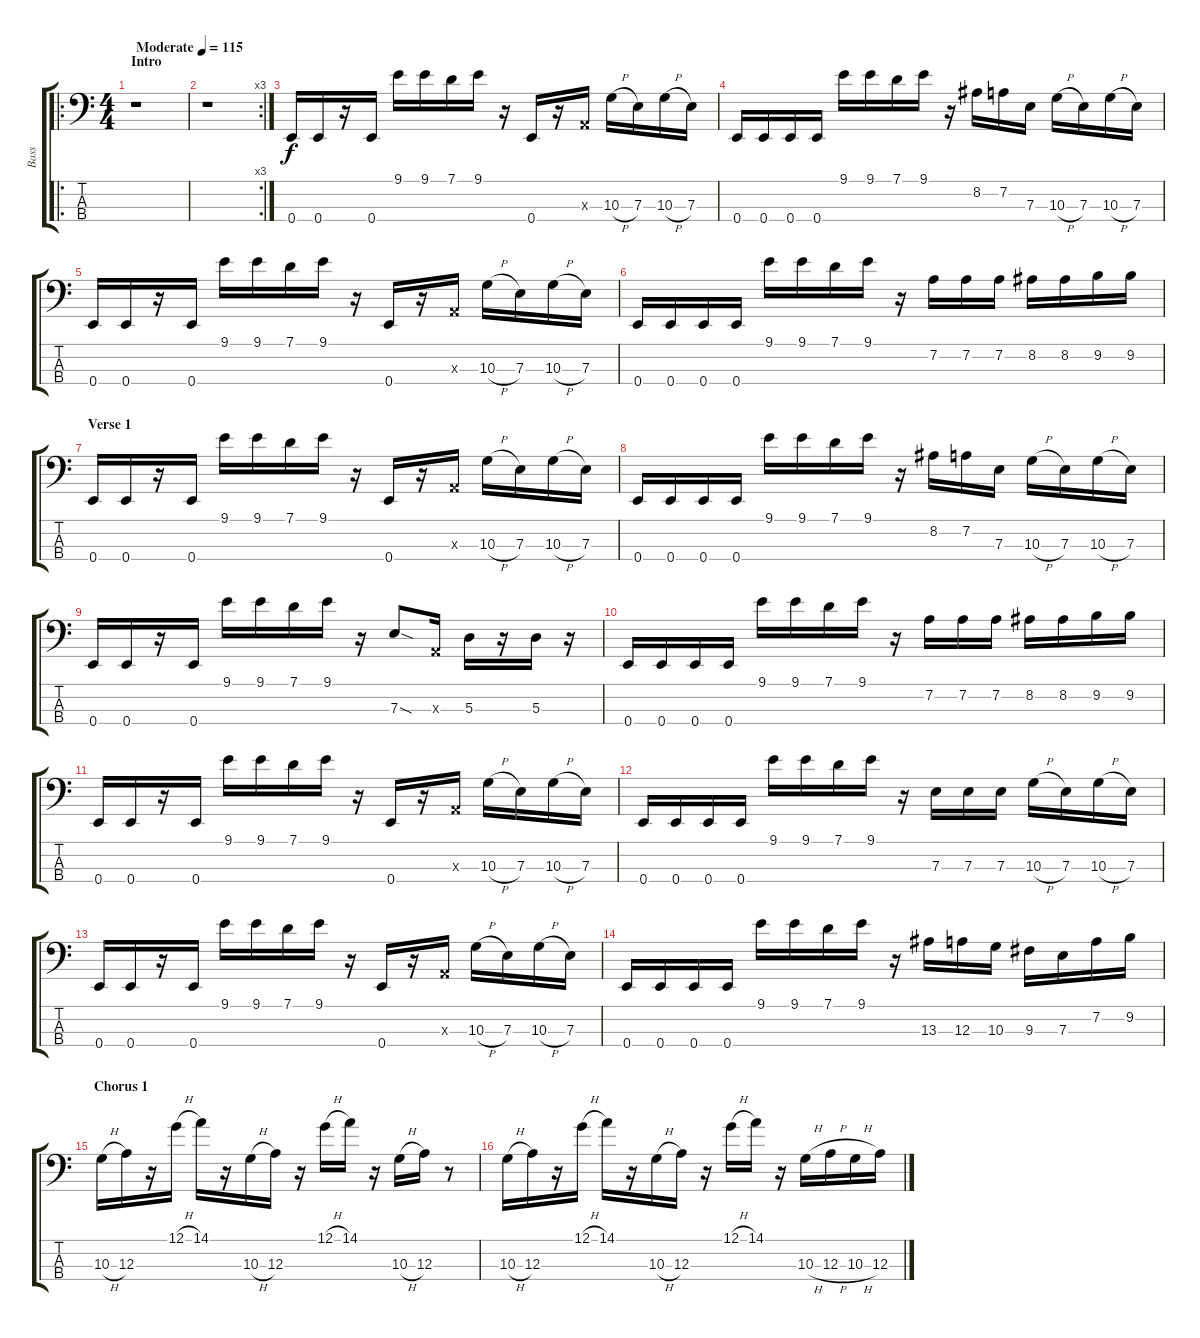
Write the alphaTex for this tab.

\track ("Bass" "Bass") {instrument electricbassfinger}
\staff {score tabs}
\tuning (G2 D2 A1 E1) {hide}
\ro
\ts (4 4)
\section ("" "Intro")
\tempo (115 "Moderate")
\clef f4
\ks c
r.1{dy f instrument electricbassfinger} |
\rc 3
r.1 |
0.4.16 0.4.16 r.16 0.4.16 9.1.16 9.1.16 7.1.16 9.1.16 r.16 0.4.16 r.16 0.3{x}.16 10.3{h}.16 7.3.16 10.3{h}.16 7.3.16 |
0.4.16 0.4.16 0.4.16 0.4.16 9.1.16 9.1.16 7.1.16 9.1.16 r.16 8.2.16 7.2.16 7.3.16 10.3{h}.16 7.3.16 10.3{h}.16 7.3.16 |
0.4.16 0.4.16 r.16 0.4.16 9.1.16 9.1.16 7.1.16 9.1.16 r.16 0.4.16 r.16 0.3{x}.16 10.3{h}.16 7.3.16 10.3{h}.16 7.3.16 |
0.4.16 0.4.16 0.4.16 0.4.16 9.1.16 9.1.16 7.1.16 9.1.16 r.16 7.2.16 7.2.16 7.2.16 8.2.16 8.2.16 9.2.16 9.2.16 |
\section ("" "Verse 1")
0.4.16 0.4.16 r.16 0.4.16 9.1.16 9.1.16 7.1.16 9.1.16 r.16 0.4.16 r.16 0.3{x}.16 10.3{h}.16 7.3.16 10.3{h}.16 7.3.16 |
0.4.16 0.4.16 0.4.16 0.4.16 9.1.16 9.1.16 7.1.16 9.1.16 r.16 8.2.16 7.2.16 7.3.16 10.3{h}.16 7.3.16 10.3{h}.16 7.3.16 |
0.4.16 0.4.16 r.16 0.4.16 9.1.16 9.1.16 7.1.16 9.1.16 r.16 7.3{sod}.8 0.3{x}.16 5.3.16 r.16 5.3.16 r.16 |
0.4.16 0.4.16 0.4.16 0.4.16 9.1.16 9.1.16 7.1.16 9.1.16 r.16 7.2.16 7.2.16 7.2.16 8.2.16 8.2.16 9.2.16 9.2.16 |
0.4.16 0.4.16 r.16 0.4.16 9.1.16 9.1.16 7.1.16 9.1.16 r.16 0.4.16 r.16 0.3{x}.16 10.3{h}.16 7.3.16 10.3{h}.16 7.3.16 |
0.4.16 0.4.16 0.4.16 0.4.16 9.1.16 9.1.16 7.1.16 9.1.16 r.16 7.3.16 7.3.16 7.3.16 10.3{h}.16 7.3.16 10.3{h}.16 7.3.16 |
0.4.16 0.4.16 r.16 0.4.16 9.1.16 9.1.16 7.1.16 9.1.16 r.16 0.4.16 r.16 0.3{x}.16 10.3{h}.16 7.3.16 10.3{h}.16 7.3.16 |
0.4.16 0.4.16 0.4.16 0.4.16 9.1.16 9.1.16 7.1.16 9.1.16 r.16 13.3.16 12.3.16 10.3.16 9.3.16 7.3.16 7.2.16 9.2.16 |
\section ("" "Chorus 1")
10.3{h}.16 12.3.16 r.16 12.1{h}.16 14.1.16 r.16 10.3{h}.16 12.3.16 r.16 12.1{h}.16 14.1.16 r.16 10.3{h}.16 12.3.16 r.8 |
10.3{h}.16 12.3.16 r.16 12.1{h}.16 14.1.16 r.16 10.3{h}.16 12.3.16 r.16 12.1{h}.16 14.1.16 r.16 10.3{h}.16 12.3{h}.16 10.3{h}.16 12.3.16
